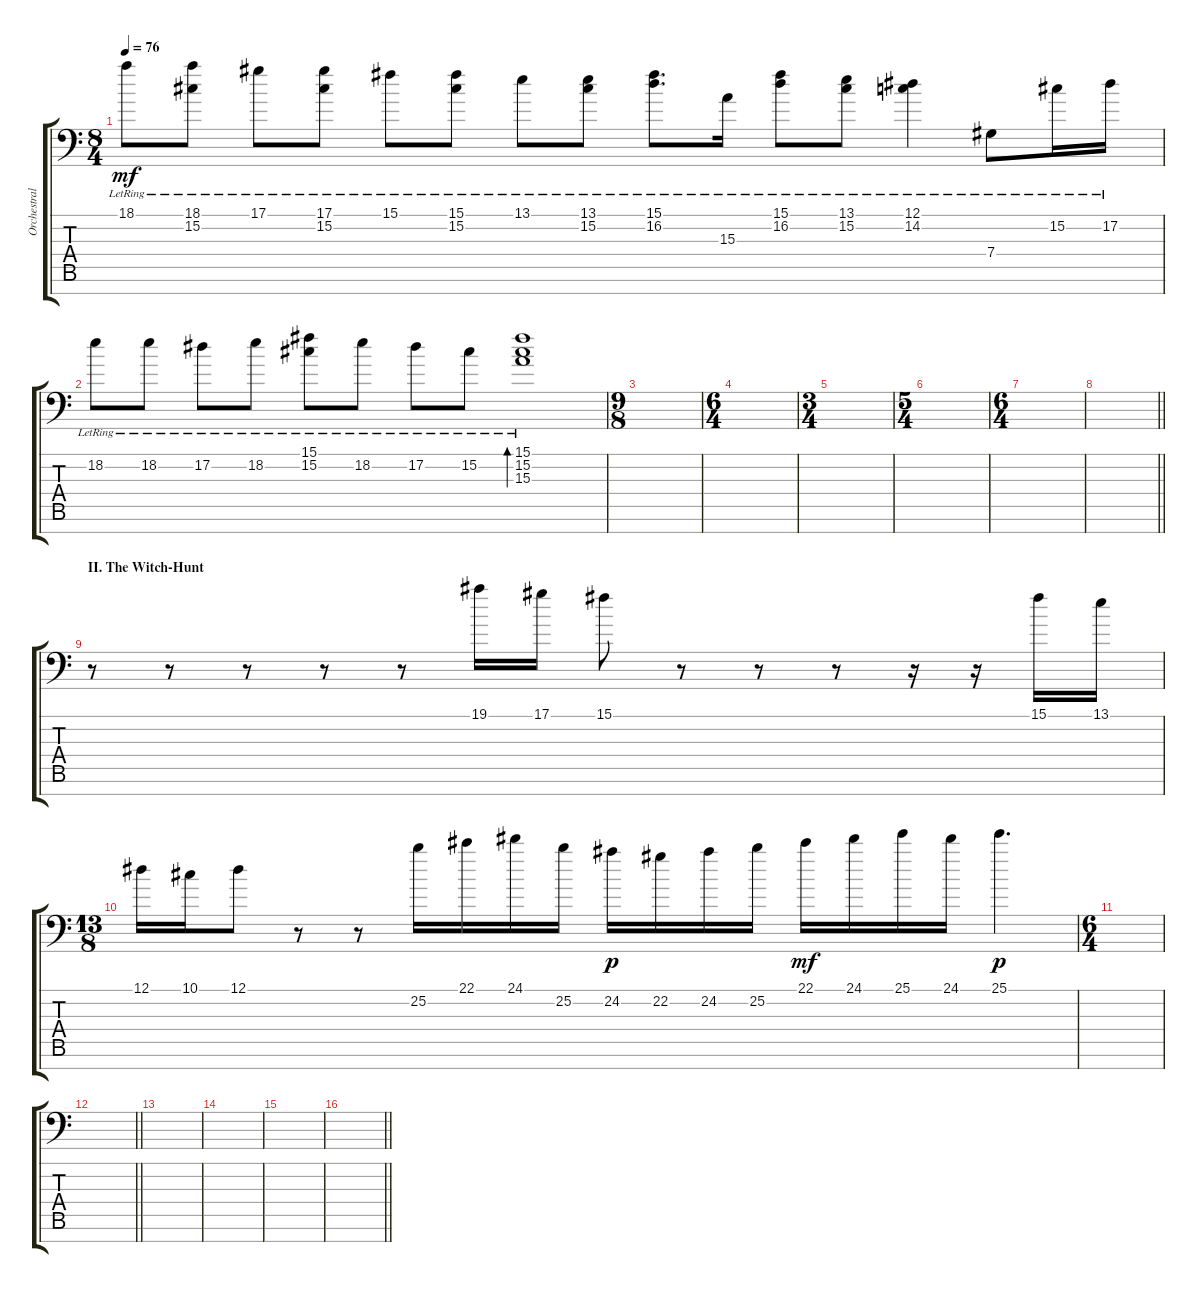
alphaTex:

\track ("Orchestral (Harp / Marimba)" "Orchestral") {instrument musicbox}
\staff {score tabs}
\tuning (Eb4 Bb3 Gb3 Db3 Ab2 Eb2 Ab1) {hide}
\ts (8 4)
\tempo 76
\clef f4
\ks c
18.1{lr}.8{dy mf} (18.1 15.2{lr}).8 17.1{lr}.8 (17.1 15.2{lr}).8 15.1{lr}.8 (15.1 15.2{lr}).8 13.1{lr}.8 (13.1 15.2{lr}).8 (15.1 16.2{lr}).8{d} 15.3{lr}.16 (15.1 16.2{lr}).8 (13.1 15.2{lr}).8 (12.1 14.2{lr}).4 7.4{lr}.8 15.2{lr}.16 17.2{lr}.16 |
18.2{lr}.8 18.2{lr}.8 17.2{lr}.8 18.2{lr}.8 (15.1{lr} 15.2).8 18.2{lr}.8 17.2{lr}.8 15.2{lr}.8 (15.1{lr} 15.2 15.3).1{bd 240} |
\ts (9 8)
|
\ts (6 4)
|
\ts (3 4)
|
\ts (5 4)
|
\ts (6 4)
|
\barLineRight lightlight
|
\section ("" "II. The Witch-Hunt")
r.8{instrument orchestralharp} r.8 r.8 r.8 r.8 19.1.16 17.1.16 15.1.8 r.8 r.8 r.8 r.16 r.16 15.1.16 13.1.16 |
\ts (13 8)
12.1.16{instrument marimba} 10.1.16 12.1.8 r.8 r.8 25.2.16 22.1.16 24.1.16 25.2.16 24.2.16{dy p} 22.2.16 24.2.16 25.2.16 22.1.16{dy mf} 24.1.16 25.1.16 24.1.16 25.1.4{d dy p} |
\ts (6 4)
|
\barLineRight lightlight
|
|
|
|
\barLineRight lightlight
